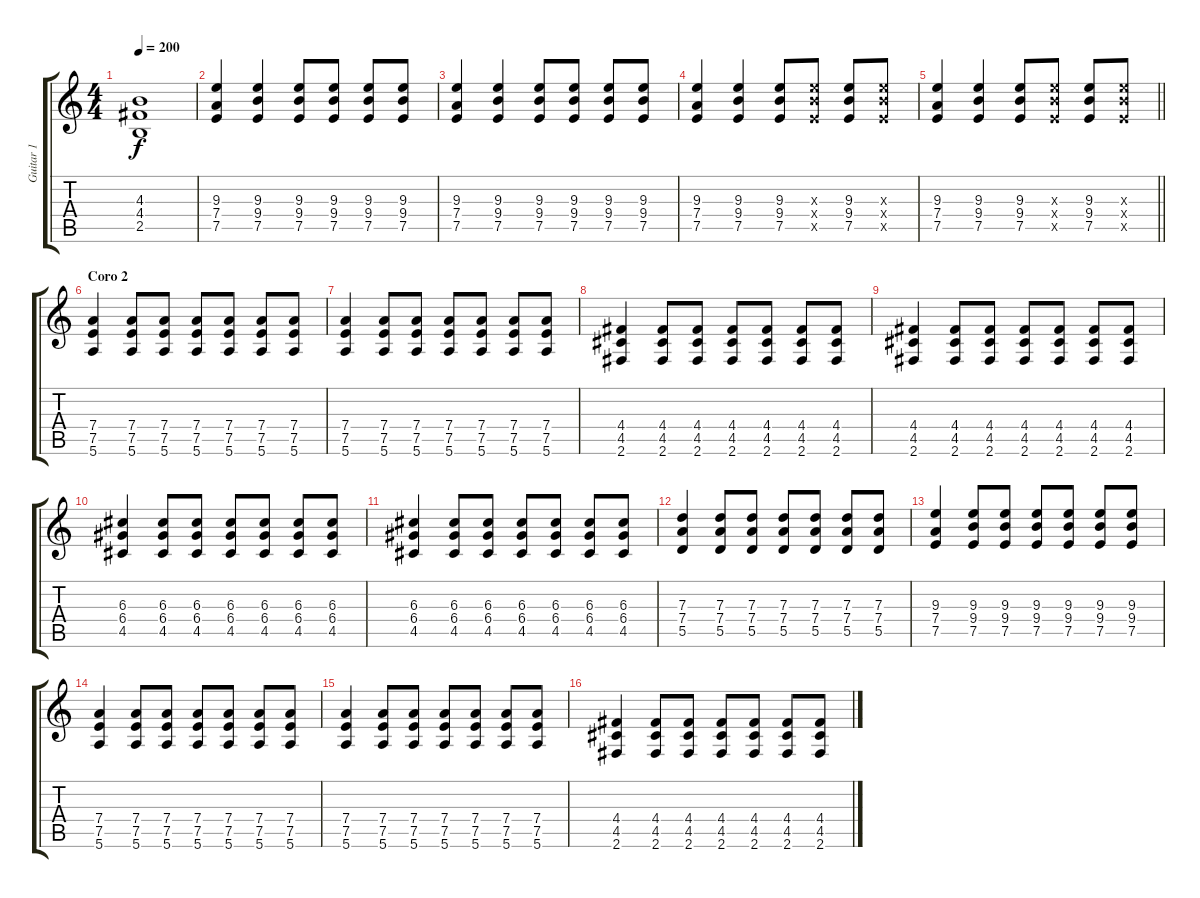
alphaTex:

\track ("Guitar 1" "Guitar 1") {instrument distortionguitar}
\staff {score tabs}
\tuning (E4 B3 G3 D3 A2 E2) {hide}
\ts (4 4)
\tempo 200
\clef g2
\ks c
(4.3 4.4 2.5).1{dy f} |
(9.3 7.4 7.5).4 (9.3 9.4 7.5).4 (9.3 9.4 7.5).8 (9.3 9.4 7.5).8 (9.3 9.4 7.5).8 (9.3 9.4 7.5).8 |
(9.3 7.4 7.5).4 (9.3 9.4 7.5).4 (9.3 9.4 7.5).8 (9.3 9.4 7.5).8 (9.3 9.4 7.5).8 (9.3 9.4 7.5).8 |
(9.3 7.4 7.5).4 (9.3 9.4 7.5).4 (9.3 9.4 7.5).8 (9.3{x} 9.4{x} 7.5{x}).8 (9.3 9.4 7.5).8 (9.3{x} 9.4{x} 7.5{x}).8 |
\barLineRight lightlight
(9.3 7.4 7.5).4 (9.3 9.4 7.5).4 (9.3 9.4 7.5).8 (9.3{x} 9.4{x} 7.5{x}).8 (9.3 9.4 7.5).8 (9.3{x} 9.4{x} 7.5{x}).8 |
\section ("" "Coro 2")
(7.4 7.5 5.6).4 (7.4 7.5 5.6).8 (7.4 7.5 5.6).8 (7.4 7.5 5.6).8 (7.4 7.5 5.6).8 (7.4 7.5 5.6).8 (7.4 7.5 5.6).8 |
(7.4 7.5 5.6).4 (7.4 7.5 5.6).8 (7.4 7.5 5.6).8 (7.4 7.5 5.6).8 (7.4 7.5 5.6).8 (7.4 7.5 5.6).8 (7.4 7.5 5.6).8 |
(4.4 4.5 2.6).4 (4.4 4.5 2.6).8 (4.4 4.5 2.6).8 (4.4 4.5 2.6).8 (4.4 4.5 2.6).8 (4.4 4.5 2.6).8 (4.4 4.5 2.6).8 |
(4.4 4.5 2.6).4 (4.4 4.5 2.6).8 (4.4 4.5 2.6).8 (4.4 4.5 2.6).8 (4.4 4.5 2.6).8 (4.4 4.5 2.6).8 (4.4 4.5 2.6).8 |
(6.3 6.4 4.5).4 (6.3 6.4 4.5).8 (6.3 6.4 4.5).8 (6.3 6.4 4.5).8 (6.3 6.4 4.5).8 (6.3 6.4 4.5).8 (6.3 6.4 4.5).8 |
(6.3 6.4 4.5).4 (6.3 6.4 4.5).8 (6.3 6.4 4.5).8 (6.3 6.4 4.5).8 (6.3 6.4 4.5).8 (6.3 6.4 4.5).8 (6.3 6.4 4.5).8 |
(7.3 7.4 5.5).4 (7.3 7.4 5.5).8 (7.3 7.4 5.5).8 (7.3 7.4 5.5).8 (7.3 7.4 5.5).8 (7.3 7.4 5.5).8 (7.3 7.4 5.5).8 |
(9.3 7.4 7.5).4 (9.3 9.4 7.5).8 (9.3 9.4 7.5).8 (9.3 9.4 7.5).8 (9.3 9.4 7.5).8 (9.3 9.4 7.5).8 (9.3 9.4 7.5).8 |
(7.4 7.5 5.6).4 (7.4 7.5 5.6).8 (7.4 7.5 5.6).8 (7.4 7.5 5.6).8 (7.4 7.5 5.6).8 (7.4 7.5 5.6).8 (7.4 7.5 5.6).8 |
(7.4 7.5 5.6).4 (7.4 7.5 5.6).8 (7.4 7.5 5.6).8 (7.4 7.5 5.6).8 (7.4 7.5 5.6).8 (7.4 7.5 5.6).8 (7.4 7.5 5.6).8 |
(4.4 4.5 2.6).4 (4.4 4.5 2.6).8 (4.4 4.5 2.6).8 (4.4 4.5 2.6).8 (4.4 4.5 2.6).8 (4.4 4.5 2.6).8 (4.4 4.5 2.6).8
